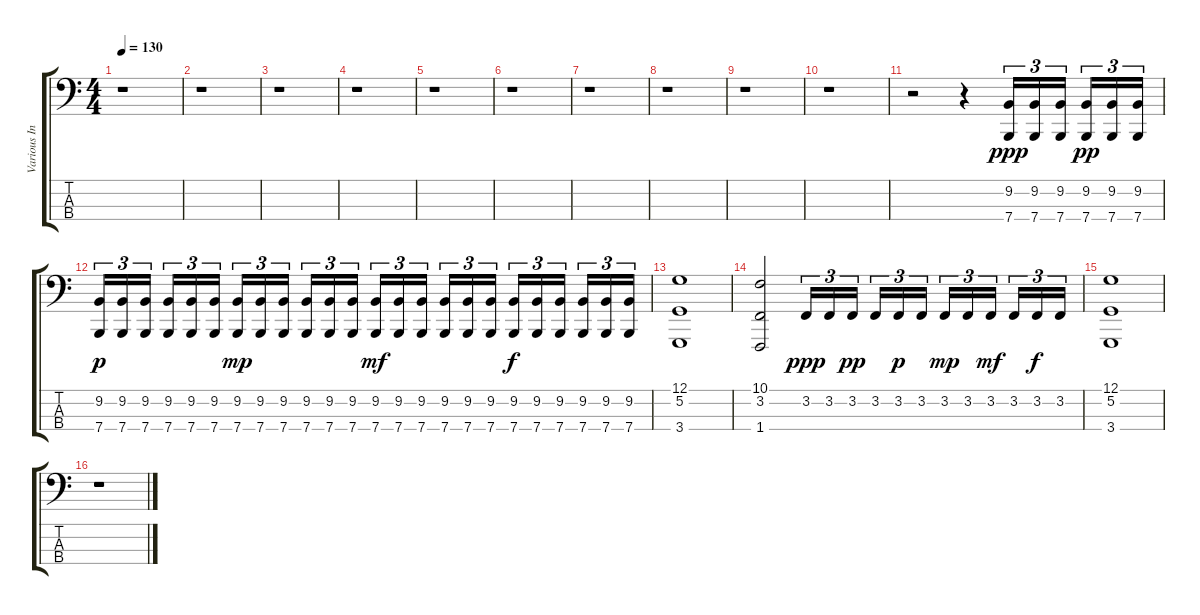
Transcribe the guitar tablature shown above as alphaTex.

\track ("Various Ins." "Various In") {instrument timpani}
\staff {score tabs}
\tuning (G2 D2 A1 E1) {hide}
\ts (4 4)
\tempo 130
\clef f4
\ks c
r.1{dy ppp instrument timpani} |
r.1 |
r.1 |
r.1 |
r.1 |
r.1 |
r.1 |
r.1 |
r.1 |
r.1 |
r.2 r.4 (9.2 7.4).16{tu (3 2)} (9.2 7.4).16{tu (3 2)} (9.2 7.4).16{tu (3 2)} (9.2 7.4).16{tu (3 2) dy pp} (9.2 7.4).16{tu (3 2)} (9.2 7.4).16{tu (3 2)} |
(9.2 7.4).16{tu (3 2) dy p} (9.2 7.4).16{tu (3 2)} (9.2 7.4).16{tu (3 2)} (9.2 7.4).16{tu (3 2)} (9.2 7.4).16{tu (3 2)} (9.2 7.4).16{tu (3 2)} (9.2 7.4).16{tu (3 2) dy mp} (9.2 7.4).16{tu (3 2)} (9.2 7.4).16{tu (3 2)} (9.2 7.4).16{tu (3 2)} (9.2 7.4).16{tu (3 2)} (9.2 7.4).16{tu (3 2)} (9.2 7.4).16{tu (3 2) dy mf} (9.2 7.4).16{tu (3 2)} (9.2 7.4).16{tu (3 2)} (9.2 7.4).16{tu (3 2)} (9.2 7.4).16{tu (3 2)} (9.2 7.4).16{tu (3 2)} (9.2 7.4).16{tu (3 2) dy f} (9.2 7.4).16{tu (3 2)} (9.2 7.4).16{tu (3 2)} (9.2 7.4).16{tu (3 2)} (9.2 7.4).16{tu (3 2)} (9.2 7.4).16{tu (3 2)} |
\section ("" "")
(12.1 5.2 3.4).1 |
(10.1 3.2 1.4).2 3.2.16{tu (3 2) dy ppp} 3.2.16{tu (3 2)} 3.2.16{tu (3 2) dy pp} 3.2.16{tu (3 2)} 3.2.16{tu (3 2) dy p} 3.2.16{tu (3 2)} 3.2.16{tu (3 2) dy mp} 3.2.16{tu (3 2)} 3.2.16{tu (3 2) dy mf} 3.2.16{tu (3 2)} 3.2.16{tu (3 2) dy f} 3.2.16{tu (3 2)} |
(12.1 5.2 3.4).1 |
r.1
